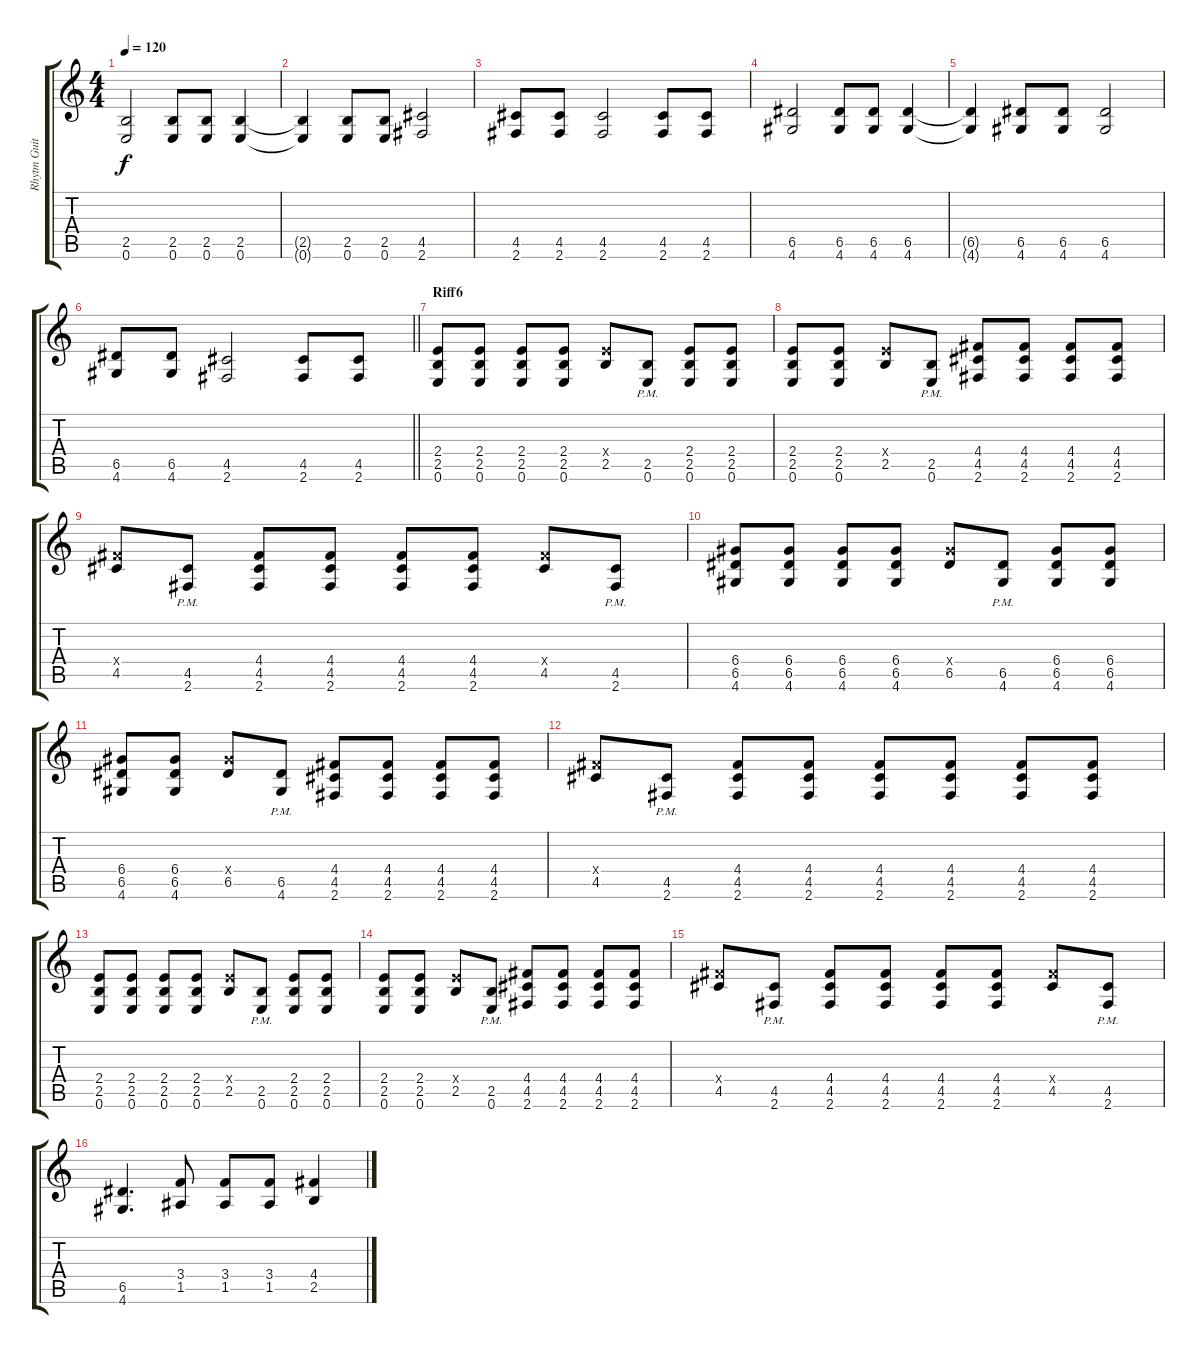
\track ("Rhytm Guitar" "Rhytm Guit") {instrument distortionguitar}
\staff {score tabs}
\tuning (E4 B3 G3 D3 A2 E2) {hide}
\ts (4 4)
\tempo 120
\clef g2
\ks c
(2.5 0.6).2{dy f} (2.5 0.6).8 (2.5 0.6).8 (2.5 0.6).4 |
(2.5{t} 0.6{t}).4 (2.5 0.6).8 (2.5 0.6).8 (4.5 2.6).2 |
(4.5 2.6).8 (4.5 2.6).8 (4.5 2.6).2 (4.5 2.6).8 (4.5 2.6).8 |
(6.5 4.6).2 (6.5 4.6).8 (6.5 4.6).8 (6.5 4.6).4 |
(6.5{t} 4.6{t}).4 (6.5 4.6).8 (6.5 4.6).8 (6.5 4.6).2 |
\barLineRight lightlight
(6.5 4.6).8 (6.5 4.6).8 (4.5 2.6).2 (4.5 2.6).8 (4.5 2.6).8 |
\section ("" "Riff6")
(2.4 2.5 0.6).8 (2.4 2.5 0.6).8 (2.4 2.5 0.6).8 (2.4 2.5 0.6).8 (2.4{x} 2.5).8 (2.5{pm} 0.6{pm}).8 (2.4 2.5 0.6).8 (2.4 2.5 0.6).8 |
(2.4 2.5 0.6).8 (2.4 2.5 0.6).8 (2.4{x} 2.5).8 (2.5{pm} 0.6{pm}).8 (4.4 4.5 2.6).8 (4.4 4.5 2.6).8 (4.4 4.5 2.6).8 (4.4 4.5 2.6).8 |
(4.4{x} 4.5).8 (4.5{pm} 2.6{pm}).8 (4.4 4.5 2.6).8 (4.4 4.5 2.6).8 (4.4 4.5 2.6).8 (4.4 4.5 2.6).8 (4.4{x} 4.5).8 (4.5{pm} 2.6{pm}).8 |
(6.4 6.5 4.6).8 (6.4 6.5 4.6).8 (6.4 6.5 4.6).8 (6.4 6.5 4.6).8 (6.4{x} 6.5).8 (6.5{pm} 4.6{pm}).8 (6.4 6.5 4.6).8 (6.4 6.5 4.6).8 |
(6.4 6.5 4.6).8 (6.4 6.5 4.6).8 (6.4{x} 6.5).8 (6.5{pm} 4.6{pm}).8 (4.4 4.5 2.6).8 (4.4 4.5 2.6).8 (4.4 4.5 2.6).8 (4.4 4.5 2.6).8 |
(4.4{x} 4.5).8 (4.5{pm} 2.6{pm}).8 (4.4 4.5 2.6).8 (4.4 4.5 2.6).8 (4.4 4.5 2.6).8 (4.4 4.5 2.6).8 (4.4 4.5 2.6).8 (4.4 4.5 2.6).8 |
(2.4 2.5 0.6).8 (2.4 2.5 0.6).8 (2.4 2.5 0.6).8 (2.4 2.5 0.6).8 (2.4{x} 2.5).8 (2.5{pm} 0.6{pm}).8 (2.4 2.5 0.6).8 (2.4 2.5 0.6).8 |
(2.4 2.5 0.6).8 (2.4 2.5 0.6).8 (2.4{x} 2.5).8 (2.5{pm} 0.6{pm}).8 (4.4 4.5 2.6).8 (4.4 4.5 2.6).8 (4.4 4.5 2.6).8 (4.4 4.5 2.6).8 |
(4.4{x} 4.5).8 (4.5{pm} 2.6{pm}).8 (4.4 4.5 2.6).8 (4.4 4.5 2.6).8 (4.4 4.5 2.6).8 (4.4 4.5 2.6).8 (4.4{x} 4.5).8 (4.5{pm} 2.6{pm}).8 |
(6.5 4.6).4{d} (3.4 1.5).8 (3.4 1.5).8 (3.4 1.5).8 (4.4 2.5).4
